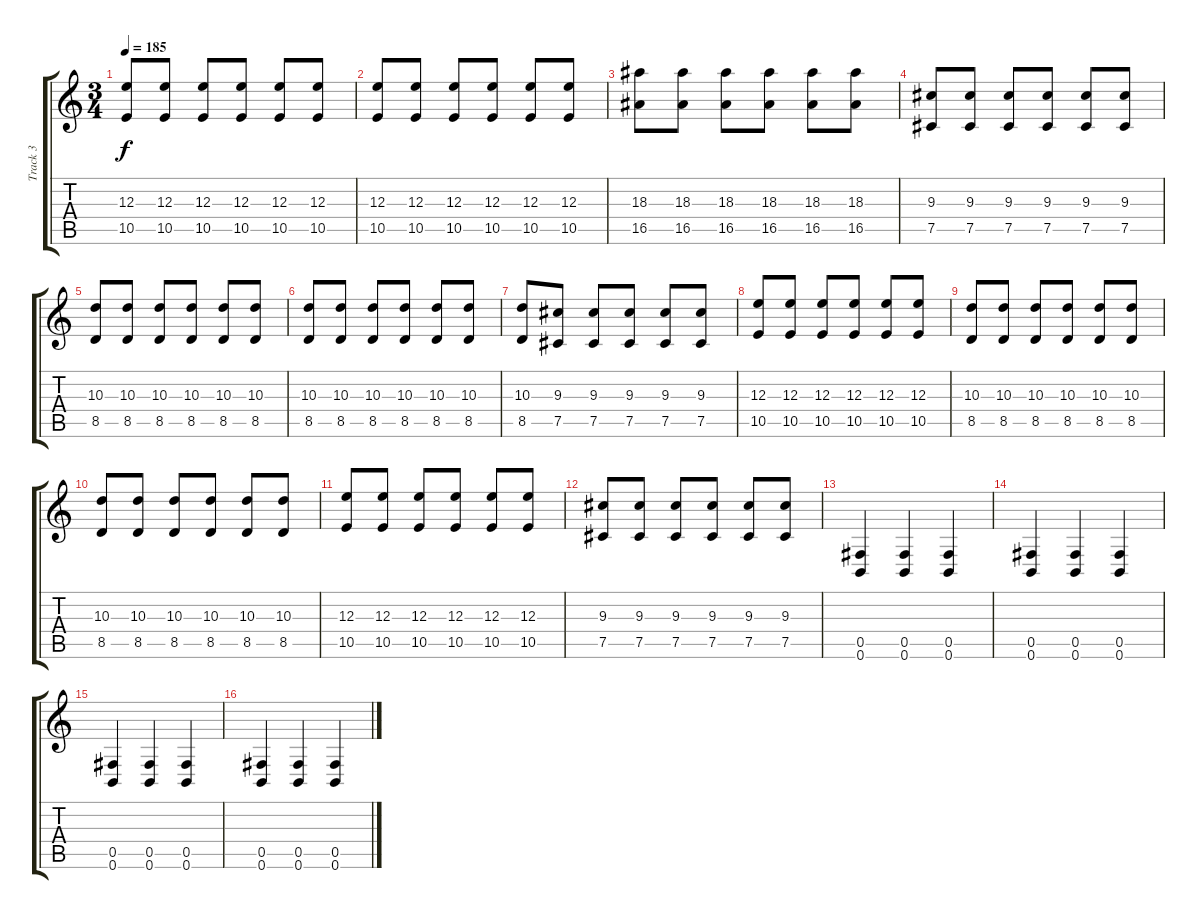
\track ("Track 3" "Track 3") {instrument distortionguitar}
\staff {score tabs}
\tuning (Db4 Ab3 E3 B2 Gb2 B1) {hide}
\ts (3 4)
\tempo 185
\clef g2
\ks c
(12.3 10.5).8{dy f} (12.3 10.5).8 (12.3 10.5).8 (12.3 10.5).8 (12.3 10.5).8 (12.3 10.5).8 |
(12.3 10.5).8 (12.3 10.5).8 (12.3 10.5).8 (12.3 10.5).8 (12.3 10.5).8 (12.3 10.5).8 |
(18.3 16.5).8 (18.3 16.5).8 (18.3 16.5).8 (18.3 16.5).8 (18.3 16.5).8 (18.3 16.5).8 |
(9.3 7.5).8 (9.3 7.5).8 (9.3 7.5).8 (9.3 7.5).8 (9.3 7.5).8 (9.3 7.5).8 |
(10.3 8.5).8 (10.3 8.5).8 (10.3 8.5).8 (10.3 8.5).8 (10.3 8.5).8 (10.3 8.5).8 |
(10.3 8.5).8 (10.3 8.5).8 (10.3 8.5).8 (10.3 8.5).8 (10.3 8.5).8 (10.3 8.5).8 |
(10.3 8.5).8 (9.3 7.5).8 (9.3 7.5).8 (9.3 7.5).8 (9.3 7.5).8 (9.3 7.5).8 |
(12.3 10.5).8 (12.3 10.5).8 (12.3 10.5).8 (12.3 10.5).8 (12.3 10.5).8 (12.3 10.5).8 |
(10.3 8.5).8 (10.3 8.5).8 (10.3 8.5).8 (10.3 8.5).8 (10.3 8.5).8 (10.3 8.5).8 |
(10.3 8.5).8 (10.3 8.5).8 (10.3 8.5).8 (10.3 8.5).8 (10.3 8.5).8 (10.3 8.5).8 |
(12.3 10.5).8 (12.3 10.5).8 (12.3 10.5).8 (12.3 10.5).8 (12.3 10.5).8 (12.3 10.5).8 |
(9.3 7.5).8 (9.3 7.5).8 (9.3 7.5).8 (9.3 7.5).8 (9.3 7.5).8 (9.3 7.5).8 |
(0.5 0.6).4 (0.5 0.6).4 (0.5 0.6).4 |
(0.5 0.6).4 (0.5 0.6).4 (0.5 0.6).4 |
(0.5 0.6).4 (0.5 0.6).4 (0.5 0.6).4 |
(0.5 0.6).4 (0.5 0.6).4 (0.5 0.6).4
